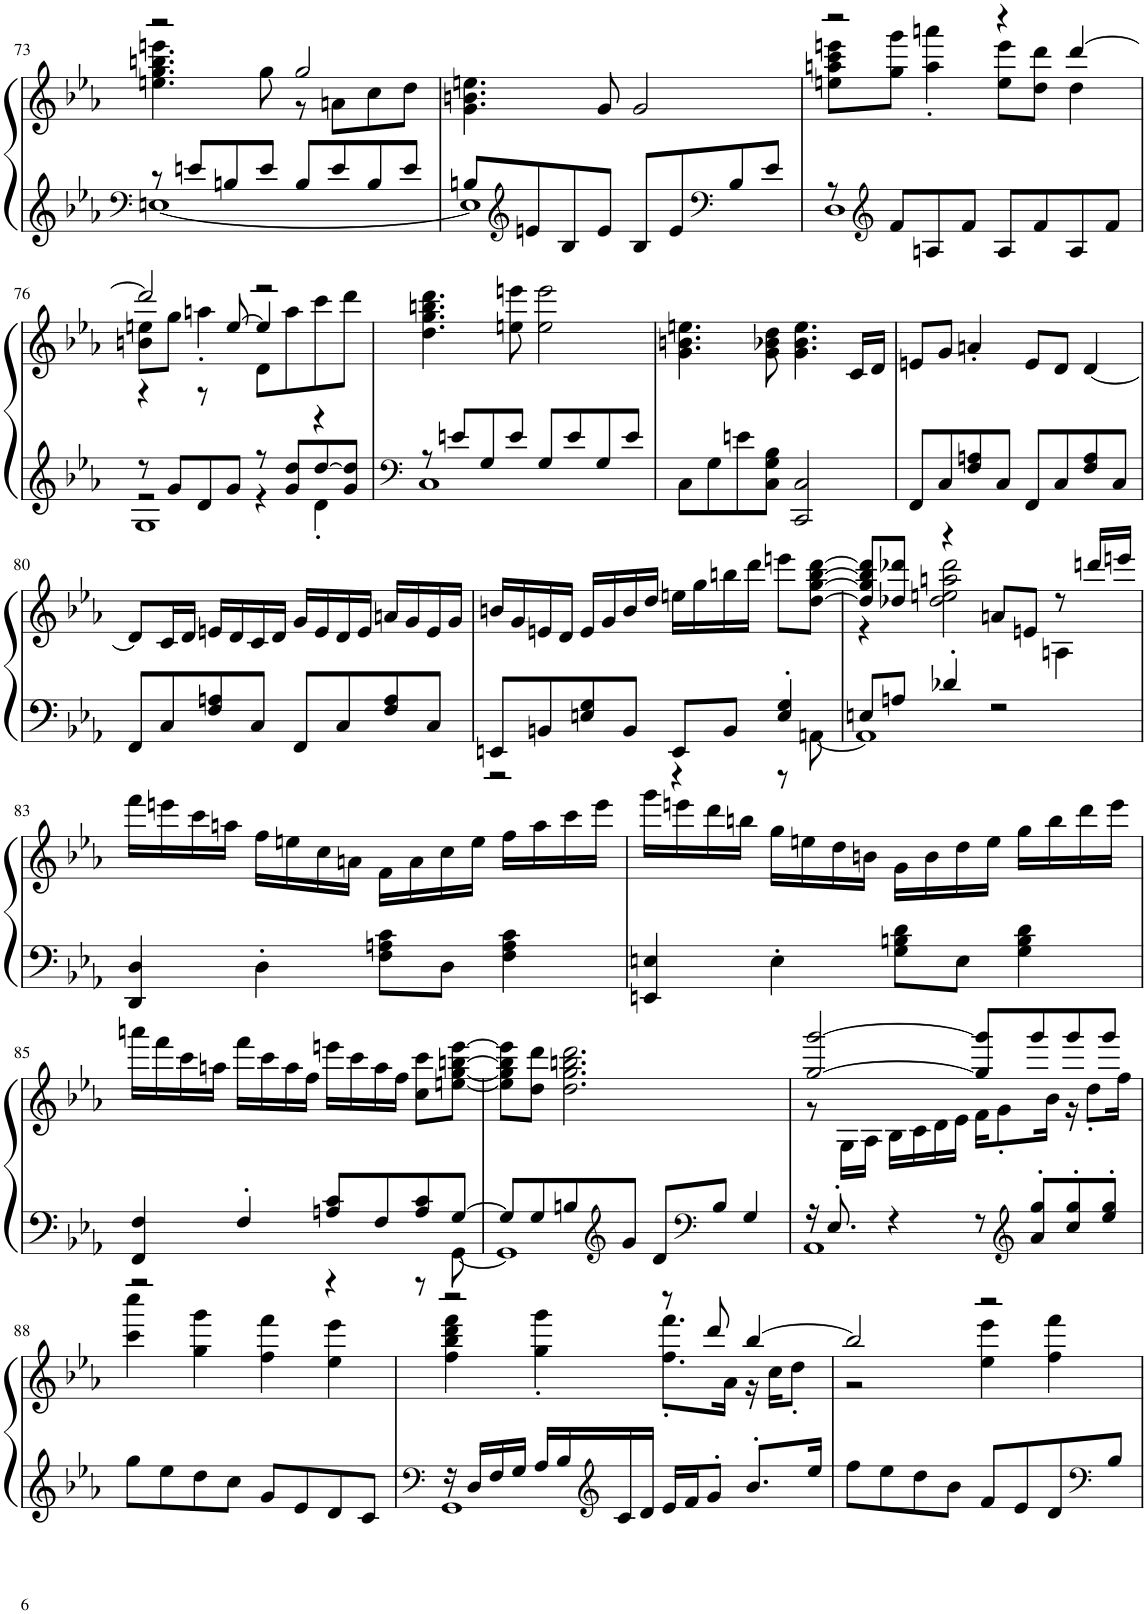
**kern	**kern
*part1	*part1
*staff2	*staff1
*I"Piano, Klavier	*
*I'Pno.	*
!!LO:PB:g=z
*clefF4	*clefG2
*k[b-e-a-]	*k[b-e-a-]
*M4/4	*M4/4
=73	=73
*^	*^
8r	[1En	2r	4.een\ 4.gg\ 4.bbn\ 4.eeen\
8en/L	.	.	.
8Bn/	.	.	.
8e/J	.	.	8gg\
8B/L	.	2gg/	8r
8e/	.	.	8an\L
8B/	.	.	8cc\
8e/J	.	.	8dd\J
*	*	*v	*v
=74	=74	=74
8Bn/L	1E]	4.g\ 4.bn\ 4.een\
*clefG2	*	*
8en/	.	.
8B/	.	.
8e/J	.	8g/
8B/L	.	2g/
8e/	.	.
*clefF4	*	*
8B/	.	.
8e/J	.	.
=75	=75	=75
*	*	*^
8r	1D	2r	8een\ 8aan\ 8ccc\ 8eeen\L
*clefG2	*	*	*
8f/L	.	.	8gg\ 8ggg\J
8An/	.	.	4aa\' 4aaan\'
8f/J	.	.	.
8A/L	.	4r	8ee\ 8eee\L
8f/	.	.	8dd\ 8ddd\J
8A/	.	[4ddd/	4dd\
8f/J	.	.	.
!!LO:LB:g=z
=76	=76	=76	=76
*	*^	*	*^
8r	2r	1G	2ddd/]	8bn\ 8een\L	4r
8g/L	.	.	.	8gg\J	.
8d/	.	.	.	4aan'\	8r
8g/J	.	.	.	.	[8ee/
8r	4r	.	2r	8d\L	4ee/]
8g/ 8dd/L	.	.	.	8aa\	.
[8dd/	4d'\	.	.	8ccc\	4r
8g/ 8dd/]J	.	.	.	8ddd\J	.
*v	*v	*v	*	*	*
*	*v	*v	*v
=77	=77
*clefF4	*
*^	*
8r	1C	4.dd\ 4.gg\ 4.bbn\ 4.ddd\
8en/L	.	.
8G/	.	.
8e/J	.	8een\ 8eeen\
8G/L	.	2ee\ 2eee\
8e/	.	.
8G/	.	.
8e/J	.	.
*v	*v	*
=78	=78
8C\L	4.g\ 4.bn\ 4.een\
8G\	.
8en\	.
8C\ 8G\ 8B-\J	8g\ 8b-X\ 8dd\
2CC/ 2C/	4.g\ 4.b-\ 4.ee\
.	16c/LL
.	16d/JJ
=79	=79
8FF/L	8en/L
8C/	8g/J
8F/ 8An/	4an'/
8C/J	.
8FF/L	8e/L
8C/	8d/J
8F/ 8A/	[4d/
8C/J	.
!!LO:LB:g=z
=80	=80
8FF/L	8d/L]
8C/	16c/L
.	16d/JJ
8F/ 8An/	16en/LL
.	16d/
8C/J	16c/
.	16d/JJ
8FF/L	16g/LL
.	16e/
8C/	16d/
.	16e/JJ
8F/ 8A/	16an/LL
.	16g/
8C/J	16e/
.	16g/JJ
=81	=81
*^	*
8EEn/L	2r	16bn/LL
.	.	16g/
8BBn/	.	16en/
.	.	16d/JJ
8En/ 8G/	.	16e/LL
.	.	16g/
8BB/J	.	16b/
.	.	16dd/JJ
8EE/L	4r	16een\LL
.	.	16gg\
8BB/J	.	16bbn\
.	.	16ddd\JJ
4E/' 4G/'	8r	8eeen\L
.	[8AAn\	[8dd\ [8gg\ [8bb\ [8ddd\J
=82	=82	=82
*	*	*^
8En/L	1AA]	8dd/] 8gg/] 8bb/] 8ddd/]L	4r
8An/J	.	8dd-X/ 8ddd-X/J	.
4d-X'/	.	4r	2dd-\ 2een\ 2aan\ 2ddd-\
2r	.	8an/L	.
.	.	8en/J	.
.	.	8r	4An\
.	.	16dddn/LL	.
.	.	16eeen/JJ	.
*v	*v	*	*
*	*v	*v
!!LO:LB:g=z
=83	=83
4DD/ 4D/	16fff\LL
.	16eeen\
.	16ccc\
.	16aan\JJ
4D'\	16ff\LL
.	16een\
.	16cc\
.	16an\JJ
8F\ 8An\ 8c\L	16f\LL
.	16a\
8D\J	16cc\
.	16ee\JJ
4F\ 4A\ 4c\	16ff\LL
.	16aa\
.	16ccc\
.	16eee\JJ
=84	=84
4EEn/ 4En/	16ggg\LL
.	16eeen\
.	16ddd\
.	16bbn\JJ
4E'\	16gg\LL
.	16een\
.	16dd\
.	16bn\JJ
8G\ 8Bn\ 8d\L	16g\LL
.	16b\
8E\J	16dd\
.	16ee\JJ
4G\ 4B\ 4d\	16gg\LL
.	16bb\
.	16ddd\
.	16eee\JJ
!!LO:LB:g=z
=85	=85
*^	*
4FF/ 4F/	2r	16aaan\LL
.	.	16fff\
.	.	16ccc\
.	.	16aan\JJ
4F'/	.	16fff\LL
.	.	16ccc\
.	.	16aa\
.	.	16ff\JJ
8An/ 8c/L	4r	16eeen\LL
.	.	16ccc\
8F/	.	16aa\
.	.	16ff\JJ
8A/ 8c/	8r	8cc\ 8ccc\L
[8G/J	[8GG\	[8een\ [8gg\ [8bbn\ [8eee\J
=86	=86	=86
8G/L]	1GG]	8ee\] 8gg\] 8bb\] 8eee\]L
8G/	.	8dd\ 8ddd\J
8Bn/	.	2.dd\ 2.gg\ 2.bbn\ 2.ddd\
*clefG2	*	*
8g/J	.	.
8d/L	.	.
*clefF4	*	*
8B/J	.	.
4G/	.	.
=87	=87	=87
*	*	*^
16r	1AA-	[2gg/ [2ggg/	8r
8.E-'/	.	.	.
.	.	.	16G\LL
.	.	.	16A-\JJ
4r	.	.	16B-\LL
.	.	.	16c\
.	.	.	16d\
.	.	.	16e-\JJ
8r	.	8gg/] 8ggg/]L	16f\KL
.	.	.	8g'\
*clefG2	*	*	*
8a-/' 8gg/'L	.	8ggg/	.
.	.	.	16b-\Jk
8cc/' 8gg/'	.	8ggg/	16r
.	.	.	8dd'\L
8ee-/' 8gg/'J	.	8ggg/J	.
.	.	.	16ff\Jk
*v	*v	*	*
*	*v	*v
!!LO:LB:g=z
=88	=88
8gg\L	4ccc\ 4cccc\
8ee-\	.
8dd\	4gg\ 4ggg\
8cc\J	.
8g/L	4ff\ 4fff\
8e-/	.
8d/	4ee-\ 4eee-\
8c/J	.
=89	=89
*clefF4	*
*^	*^
16r	1GG	2r	4ff\ 4bb-\ 4ddd\ 4fff\
16D/LL	.	.	.
16F/	.	.	.
16G/JJ	.	.	.
16A-/LL	.	.	4gg\' 4ggg\'
16B-/	.	.	.
*clefG2	*	*	*
16c/	.	.	.
16d/JJ	.	.	.
16e-/LL	.	8r	8.ff\' 8.fff\'L
16f/J	.	.	.
8g'/J	.	8ddd/	.
.	.	.	16a-\Jk
8.b-'/L	.	[4bb-/	16r
.	.	.	16cc\KL
.	.	.	8dd'\J
16ee-/Jk	.	.	.
*v	*v	*	*
=90	=90	=90
8ff\L	2bb-/]	2r
8ee-\	.	.
8dd\	.	.
8b-\J	.	.
8f/L	2r	4ee-\ 4eee-\
8e-/	.	.
8d/	.	4ff\ 4fff\
*clefF4	*	*
8B-/J	.	.
*	*v	*v
=	=
*-	*-
